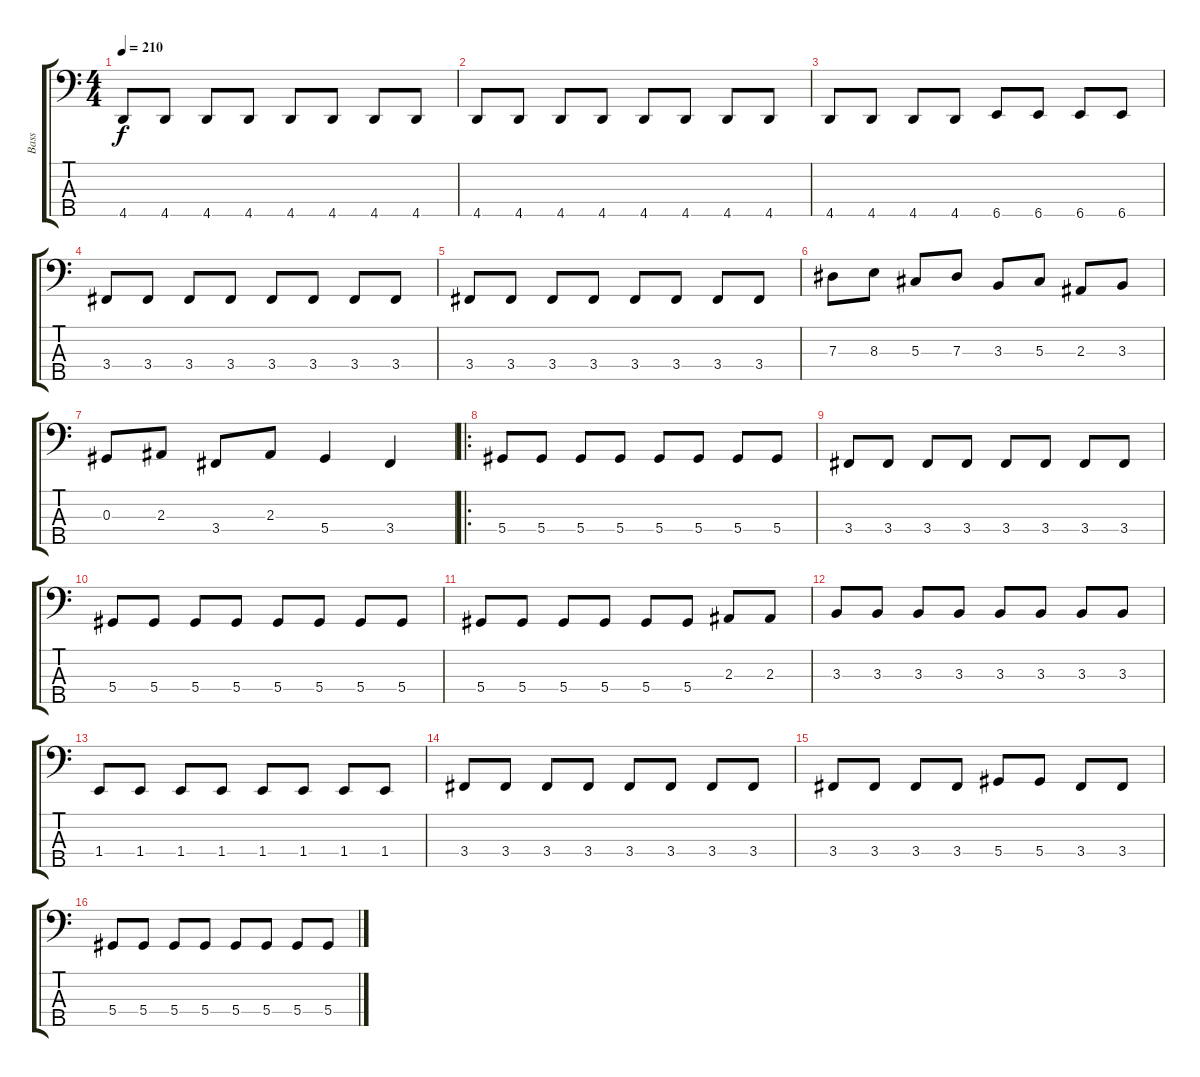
\track ("Bass" "Bass") {instrument electricbassfinger}
\staff {score tabs}
\tuning (Gb2 Db2 Ab1 Eb1 Bb0) {hide}
\ts (4 4)
\tempo 210
\clef f4
\ks c
4.5.8{dy f} 4.5.8 4.5.8 4.5.8 4.5.8 4.5.8 4.5.8 4.5.8 |
4.5.8 4.5.8 4.5.8 4.5.8 4.5.8 4.5.8 4.5.8 4.5.8 |
4.5.8 4.5.8 4.5.8 4.5.8 6.5.8 6.5.8 6.5.8 6.5.8 |
3.4.8 3.4.8 3.4.8 3.4.8 3.4.8 3.4.8 3.4.8 3.4.8 |
3.4.8 3.4.8 3.4.8 3.4.8 3.4.8 3.4.8 3.4.8 3.4.8 |
7.3.8 8.3.8 5.3.8 7.3.8 3.3.8 5.3.8 2.3.8 3.3.8 |
0.3.8 2.3.8 3.4.8 2.3.8 5.4.4 3.4.4 |
\ro
5.4.8 5.4.8 5.4.8 5.4.8 5.4.8 5.4.8 5.4.8 5.4.8 |
3.4.8 3.4.8 3.4.8 3.4.8 3.4.8 3.4.8 3.4.8 3.4.8 |
5.4.8 5.4.8 5.4.8 5.4.8 5.4.8 5.4.8 5.4.8 5.4.8 |
5.4.8 5.4.8 5.4.8 5.4.8 5.4.8 5.4.8 2.3.8 2.3.8 |
3.3.8 3.3.8 3.3.8 3.3.8 3.3.8 3.3.8 3.3.8 3.3.8 |
1.4.8 1.4.8 1.4.8 1.4.8 1.4.8 1.4.8 1.4.8 1.4.8 |
3.4.8 3.4.8 3.4.8 3.4.8 3.4.8 3.4.8 3.4.8 3.4.8 |
3.4.8 3.4.8 3.4.8 3.4.8 5.4.8 5.4.8 3.4.8 3.4.8 |
5.4.8 5.4.8 5.4.8 5.4.8 5.4.8 5.4.8 5.4.8 5.4.8
